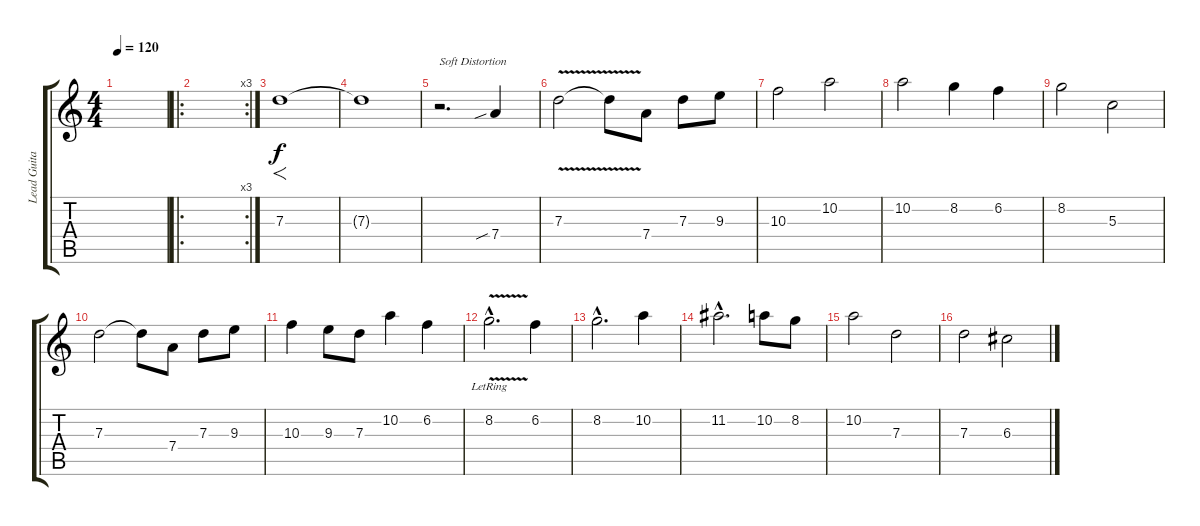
\track ("Lead Guitar" "Lead Guita") {instrument overdrivenguitar}
\staff {score tabs}
\tuning (E4 B3 G3 D3 A2 E2) {hide}
\ts (4 4)
\tempo 120
\clef g2
\ks c
|
\ro
\rc 3
|
7.3.1{f volume 9} |
7.3{t}.1 |
r.2{d txt "Soft Distortion" volume 11 instrument distortionguitar} 7.4{sib}.4 |
7.3{v}.2 7.3{t}.8 7.4.8 7.3.8 9.3.8 |
10.3.2 10.2.2 |
10.2.2 8.2.4 6.2.4 |
8.2.2 5.3.2 |
7.3.2 7.3{t}.8 7.4.8 7.3.8 9.3.8 |
10.3.4 9.3.8 7.3.8 10.2.4 6.2.4 |
8.2{v hac lr}.2{d} 6.2.4 |
8.2{hac}.2{d} 10.2.4 |
11.2{hac}.2{d} 10.2.8 8.2.8 |
10.2.2 7.3.2 |
7.3.2 6.3.2
